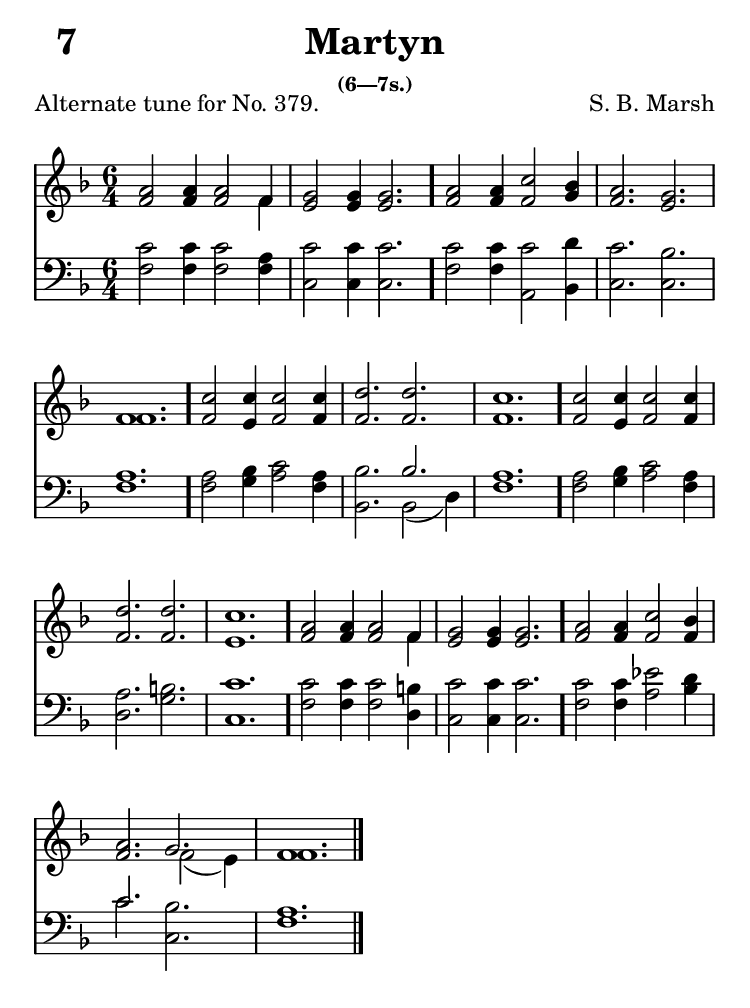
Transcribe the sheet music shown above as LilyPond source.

\include "common/global.ily"
\paper {
  \include "common/paper-additional.ily"
  ragged-last-bottom = ##t
  ragged-last = ##t
  % shrink space before markup verses to fit previous hymn on same page
  score-markup-spacing.padding = #1.8
  score-markup-spacing.basic-distance = #1.8
}

\header{
  hymnnumber = "7"
  tunename = "Martyn"
  meter = "6—7s." % original has 7. 7. 7. 7. D but this tune has only six lines (whereas the alternate song 379 is only 7. 7. 7. 7.)
  composer = "S. B. Marsh"
  alternate = \markup { "Alternate tune for No. 379." }
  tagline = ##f
}

global = {
  \include "common/overrides.ily"
  \override Staff.TimeSignature.style = #'numbered
  \time 6/4
  \override Score.MetronomeMark.transparent = ##t % hide all fermata changes too
  \tempo 2.=60
  \key f \major
  \autoBeamOff
}

notesSoprano = {
\global
\relative c'' {

  a2 a4 a2 f4 | g2 g4 g2. | \bar "."
  a2 a4 c2 bes4 | a2. g2. | f1. | \bar "."
  c'2 c4 c2 c4 | d2. d2. | c1. | \bar "."
  c2 c4 c2 c4 | d2. d2. | c1. | \bar "."
  a2 a4 a2 f4 | g2 g4 g2. | \bar "."
  a2 a4 c2 bes4 | a2. g2. | f1. | \bar "|."

}
}

notesAlto = {
\global
\relative e' {

  f2 f4 f2 f4 | e2 e4 e2. |
  f2 f4 f2 g4 | f2. e2. | f1. |
  f2 e4 f2 f4 | f2. f2. | f1. |
  f2 e4 f2 f4 | f2. f2. | e1. |
  f2 f4 f2 f4 | e2 e4 e2. |
  f2 f4 f2 f4 | f2. f2( e4) | f1. |

}
}

notesTenor = {
\global
\relative a {

  c2 c4 c2 a4 | c2 c4 c2. |
  c2 c4 c2 d4 | c2. bes2. | a1. |
  a2 bes4 c2 a4 | bes2. bes2. | a1. |
  a2 bes4 c2 a4 | a2. b2. | c1. |
  c2 c4 c2 b4 | c2 c4 c2. |
  c2 c4 ees2 d4 | c2. bes2. | a1. |

}
}

notesBass = {
\global
\relative f {

  f2 f4 f2 f4 | c2 c4 c2. |
  f2 f4 a,2 bes4 | c2. c2. | f1. |
  f2 g4 a2 f4 | bes,2. bes2( d4) | f1. |
  f2 g4 a2 f4 | d2. g2. | c,1. |
  f2 f4 f2 d4 | c2 c4 c2. |
  f2 f4 a2 bes4 | c2. c,2. | f1. |

}
}

\score {
  \context ChoirStaff <<
    \context Staff = upper <<
      \set Staff.autoBeaming = ##f
      \set ChoirStaff.systemStartDelimiter = #'SystemStartBar
      \set ChoirStaff.printPartCombineTexts = ##f
      \partcombine #'(2 . 9) \notesSoprano \notesAlto
    >>
    \context Staff = men <<
      \set Staff.autoBeaming = ##f
      \clef bass
      \set ChoirStaff.printPartCombineTexts = ##f
      \partcombine #'(2 . 9) \notesTenor \notesBass
    >>
  >>
  \layout {
    \include "common/layout.ily"
  }
  \midi{
    \include "common/midi.ily"
  }
}

\version "2.19.49"  % necessary for upgrading to future LilyPond versions.

% vi:set et ts=2 sw=2 ai nocindent syntax=lilypond:
